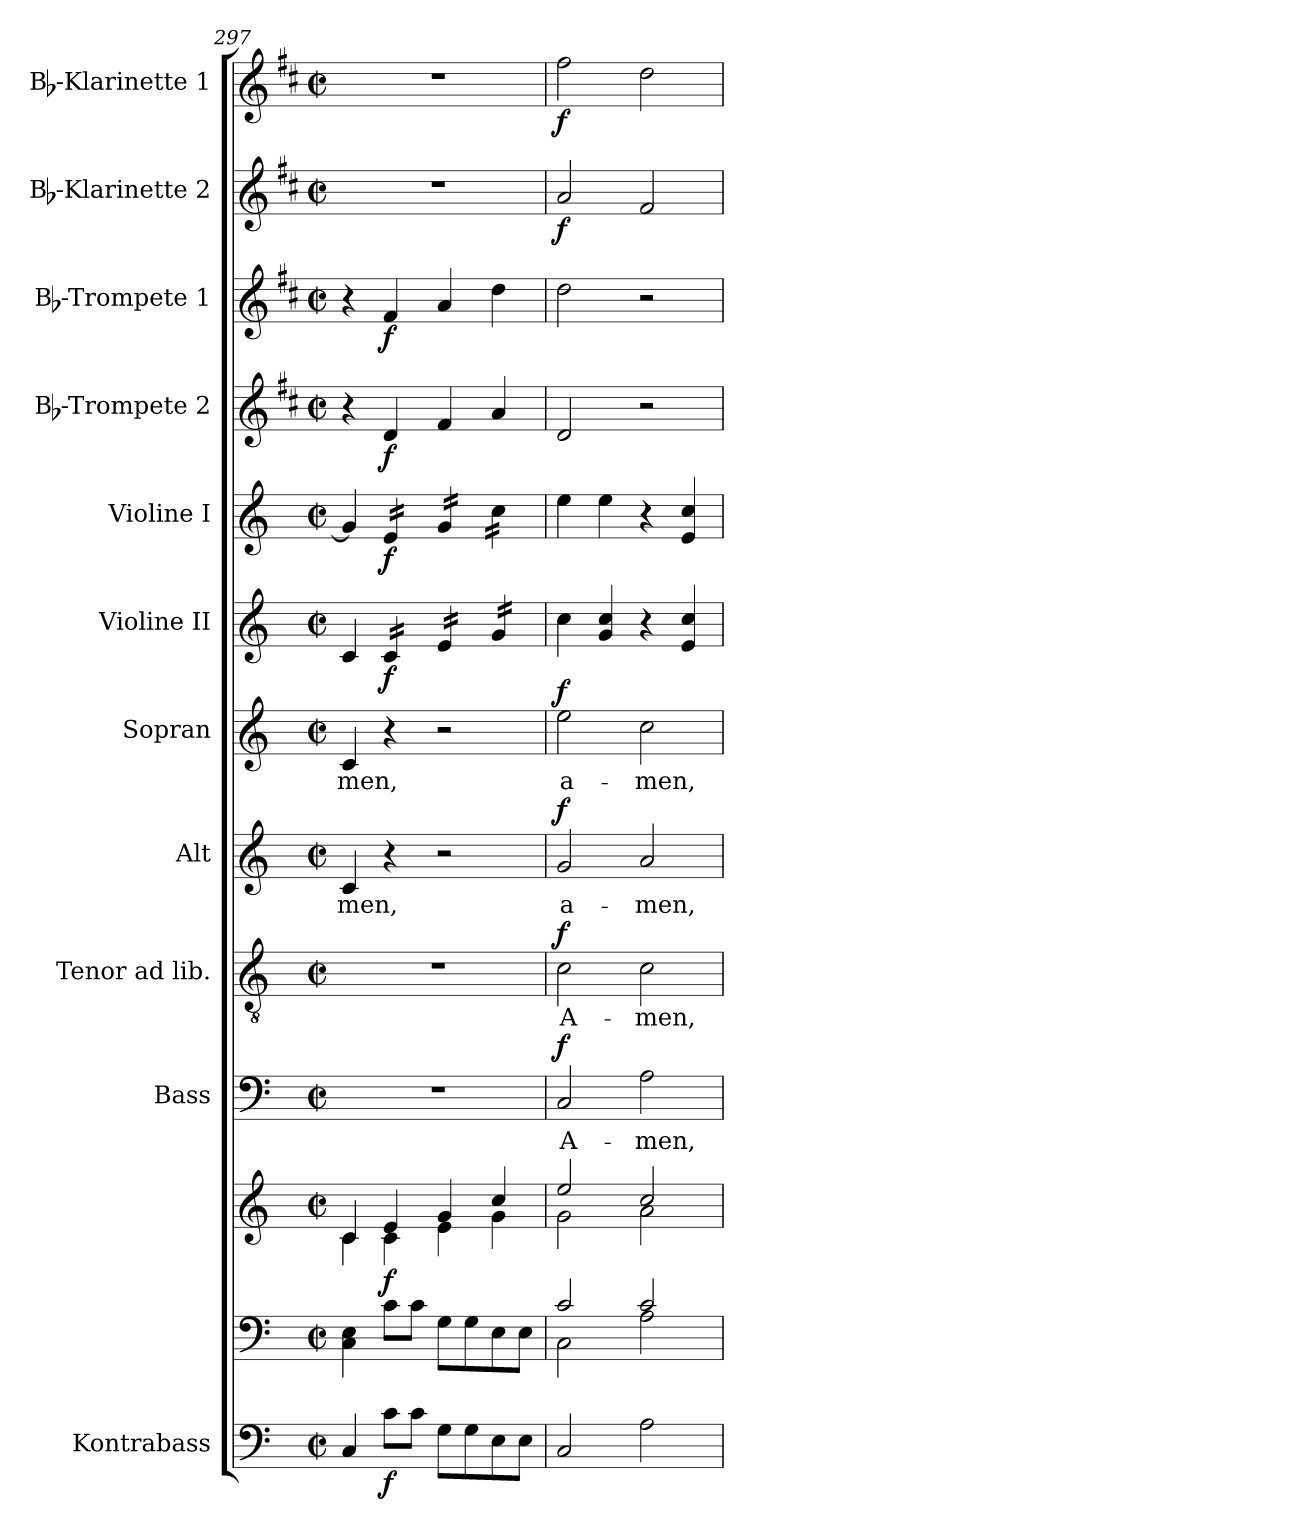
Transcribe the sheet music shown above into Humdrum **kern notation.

**kern	**dynam	**kern	**kern	**dynam	**kern	**text	**dynam	**kern	**text	**dynam	**kern	**text	**dynam	**kern	**text	**dynam	**kern	**dynam	**kern	**dynam	**kern	**dynam	**kern	**dynam	**kern	**dynam	**kern	**dynam
*part12	*part12	*part11	*part11	*part11	*part10	*part10	*part10	*part9	*part9	*part9	*part8	*part8	*part8	*part7	*part7	*part7	*part6	*part6	*part5	*part5	*part4	*part4	*part3	*part3	*part2	*part2	*part1	*part1
*staff13	*staff13	*staff12	*staff11	*staff11/12	*staff10	*staff10	*staff10	*staff9	*staff9	*staff9	*staff8	*staff8	*staff8	*staff7	*staff7	*staff7	*staff6	*staff6	*staff5	*staff5	*staff4	*staff4	*staff3	*staff3	*staff2	*staff2	*staff1	*staff1
*I"Kontrabass	*	*	*	*	*I"Bass	*	*	*I"Tenor ad lib.	*	*	*I"Alt	*	*	*I"Sopran	*	*	*I"Violine II	*	*I"Violine I	*	*I"Bb-Trompete 2	*	*I"Bb-Trompete 1	*	*I"Bb-Klarinette 2	*	*I"Bb-Klarinette 1	*
*I'Kb.	*	*	*	*	*I'B.	*	*	*I'T.	*	*	*I'A.	*	*	*I'S.	*	*	*I'Vl. II	*	*I'Vl. I	*	*I'Bb Trp. 2	*	*I'Bb Trp. 1	*	*I'Bb Kl. 2	*	*I'Bb Kl. 1	*
*clefF4	*	*clefF4	*clefG2	*	*clefF4	*	*	*clefGv2	*	*	*clefG2	*	*	*clefG2	*	*	*clefG2	*	*clefG2	*	*clefG2	*	*clefG2	*	*clefG2	*	*clefG2	*
*ITrd7c12	*	*	*	*	*	*	*	*	*	*	*	*	*	*	*	*	*	*	*	*	*ITrd1c2	*	*ITrd1c2	*	*ITrd1c2	*	*ITrd1c2	*
*k[]	*	*k[]	*k[]	*	*k[]	*	*	*k[]	*	*	*k[]	*	*	*k[]	*	*	*k[]	*	*k[]	*	*k[]	*	*k[]	*	*k[]	*	*k[]	*
*C:	*	*C:	*C:	*	*C:	*	*	*C:	*	*	*C:	*	*	*C:	*	*	*C:	*	*C:	*	*C:	*	*C:	*	*C:	*	*C:	*
*M2/2	*	*M2/2	*M2/2	*	*M2/2	*	*	*M2/2	*	*	*M2/2	*	*	*M2/2	*	*	*M2/2	*	*M2/2	*	*M2/2	*	*M2/2	*	*M2/2	*	*M2/2	*
*met(c|)	*	*met(c|)	*met(c|)	*	*met(c|)	*	*	*met(c|)	*	*	*met(c|)	*	*	*met(c|)	*	*	*met(c|)	*	*met(c|)	*	*met(c|)	*	*met(c|)	*	*met(c|)	*	*met(c|)	*
=297	=297	=297	=297	=297	=297	=297	=297	=297	=297	=297	=297	=297	=297	=297	=297	=297	=297	=297	=297	=297	=297	=297	=297	=297	=297	=297	=297	=297
*	*	*	*^	*	*	*	*	*	*	*	*	*	*	*	*	*	*	*	*	*	*	*	*	*	*	*	*	*
!	!	!	!	!	!	!	!	!	!	!	!	!	!LO:LY:b	!	!	!LO:LY:b	!	!	!	!	!	!	!	!	!	!	!	!	!
4CC/	.	4C\ 4E\	4c/	4c\	.	1r	.	.	1r	.	.	4c/	-men,	.	4c/	-men,	.	4c/	.	4g/]	.	4r	.	4r	.	1r	.	1r	.
!	!LO:DY:b	!	!	!	!LO:DY:b	!	!	!	!	!	!	!	!	!	!	!	!	!	!LO:DY:b	!	!LO:DY:b	!	!LO:DY:b	!	!LO:DY:b	!	!	!	!
*	*	*	*	*	*	*	*	*	*	*	*	*	*	*	*	*	*	*tremolo	*	*	*	*	*	*	*	*	*	*	*
*	*	*	*	*	*	*	*	*	*	*	*	*	*	*	*	*	*	*	*	*tremolo	*	*	*	*	*	*	*	*	*
8C\L	f	8c\L	4e/	4c\	f	.	.	.	.	.	.	4r	.	.	4r	.	.	16c/LL	f	16e/LL	f	4c/	f	4e/	f	.	.	.	.
.	.	.	.	.	.	.	.	.	.	.	.	.	.	.	.	.	.	16c/	.	16e/	.	.	.	.	.	.	.	.	.
8C\J	.	8c\J	.	.	.	.	.	.	.	.	.	.	.	.	.	.	.	16c/	.	16e/	.	.	.	.	.	.	.	.	.
.	.	.	.	.	.	.	.	.	.	.	.	.	.	.	.	.	.	16c/JJ	.	16e/JJ	.	.	.	.	.	.	.	.	.
8GG\L	.	8G\L	4g/	4e\	.	.	.	.	.	.	.	2r	.	.	2r	.	.	16e/LL	.	16g/LL	.	4e/	.	4g/	.	.	.	.	.
.	.	.	.	.	.	.	.	.	.	.	.	.	.	.	.	.	.	16e/	.	16g/	.	.	.	.	.	.	.	.	.
8GG\	.	8G\	.	.	.	.	.	.	.	.	.	.	.	.	.	.	.	16e/	.	16g/	.	.	.	.	.	.	.	.	.
.	.	.	.	.	.	.	.	.	.	.	.	.	.	.	.	.	.	16e/JJ	.	16g/JJ	.	.	.	.	.	.	.	.	.
8EE\	.	8E\	4cc/	4g\	.	.	.	.	.	.	.	.	.	.	.	.	.	16g/LL	.	16cc\LL	.	4g/	.	4cc\	.	.	.	.	.
.	.	.	.	.	.	.	.	.	.	.	.	.	.	.	.	.	.	16g/	.	16cc\	.	.	.	.	.	.	.	.	.
8EE\J	.	8E\J	.	.	.	.	.	.	.	.	.	.	.	.	.	.	.	16g/	.	16cc\	.	.	.	.	.	.	.	.	.
.	.	.	.	.	.	.	.	.	.	.	.	.	.	.	.	.	.	16g/JJ	.	16cc\JJ	.	.	.	.	.	.	.	.	.
*	*	*	*	*	*	*	*	*	*	*	*	*	*	*	*	*	*	*	*	*Xtremolo	*	*	*	*	*	*	*	*	*
*	*	*	*	*	*	*	*	*	*	*	*	*	*	*	*	*	*	*Xtremolo	*	*	*	*	*	*	*	*	*	*	*
=298	=298	=298	=298	=298	=298	=298	=298	=298	=298	=298	=298	=298	=298	=298	=298	=298	=298	=298	=298	=298	=298	=298	=298	=298	=298	=298	=298	=298	=298
*	*	*^	*	*	*	*	*	*	*	*	*	*	*	*	*	*	*	*	*	*	*	*	*	*	*	*	*	*	*
!	!	!	!	!	!	!	!	!LO:LY:b	!LO:DY:a	!	!LO:LY:b	!LO:DY:a	!	!LO:LY:b	!LO:DY:a	!	!LO:LY:b	!LO:DY:a	!	!	!	!	!	!	!	!	!	!LO:DY:b	!	!LO:DY:b
2CC/	.	2c/	2C\	2ee/	2g\	.	2C/	A-	f	2c\	A-	f	2g/	a-	f	2ee\	a-	f	4cc\	.	4ee\	.	2c/	.	2cc\	.	2g/	f	2ee\	f
.	.	.	.	.	.	.	.	.	.	.	.	.	.	.	.	.	.	.	4g/ 4cc/	.	4ee\	.	.	.	.	.	.	.	.	.
!	!	!	!	!	!	!	!	!LO:LY:b	!	!	!LO:LY:b	!	!	!LO:LY:b	!	!	!LO:LY:b	!	!	!	!	!	!	!	!	!	!	!	!	!
2AA\	.	2c/	2A\	2cc/	2a\	.	2A\	-men,	.	2c\	-men,	.	2a/	-men,	.	2cc\	-men,	.	4r	.	4r	.	2r	.	2r	.	2e/	.	2cc\	.
.	.	.	.	.	.	.	.	.	.	.	.	.	.	.	.	.	.	.	4e/ 4cc/	.	4e/ 4cc/	.	.	.	.	.	.	.	.	.
*	*	*v	*v	*	*	*	*	*	*	*	*	*	*	*	*	*	*	*	*	*	*	*	*	*	*	*	*	*	*	*
*	*	*	*v	*v	*	*	*	*	*	*	*	*	*	*	*	*	*	*	*	*	*	*	*	*	*	*	*	*	*
=	=	=	=	=	=	=	=	=	=	=	=	=	=	=	=	=	=	=	=	=	=	=	=	=	=	=	=	=
*-	*-	*-	*-	*-	*-	*-	*-	*-	*-	*-	*-	*-	*-	*-	*-	*-	*-	*-	*-	*-	*-	*-	*-	*-	*-	*-	*-	*-
